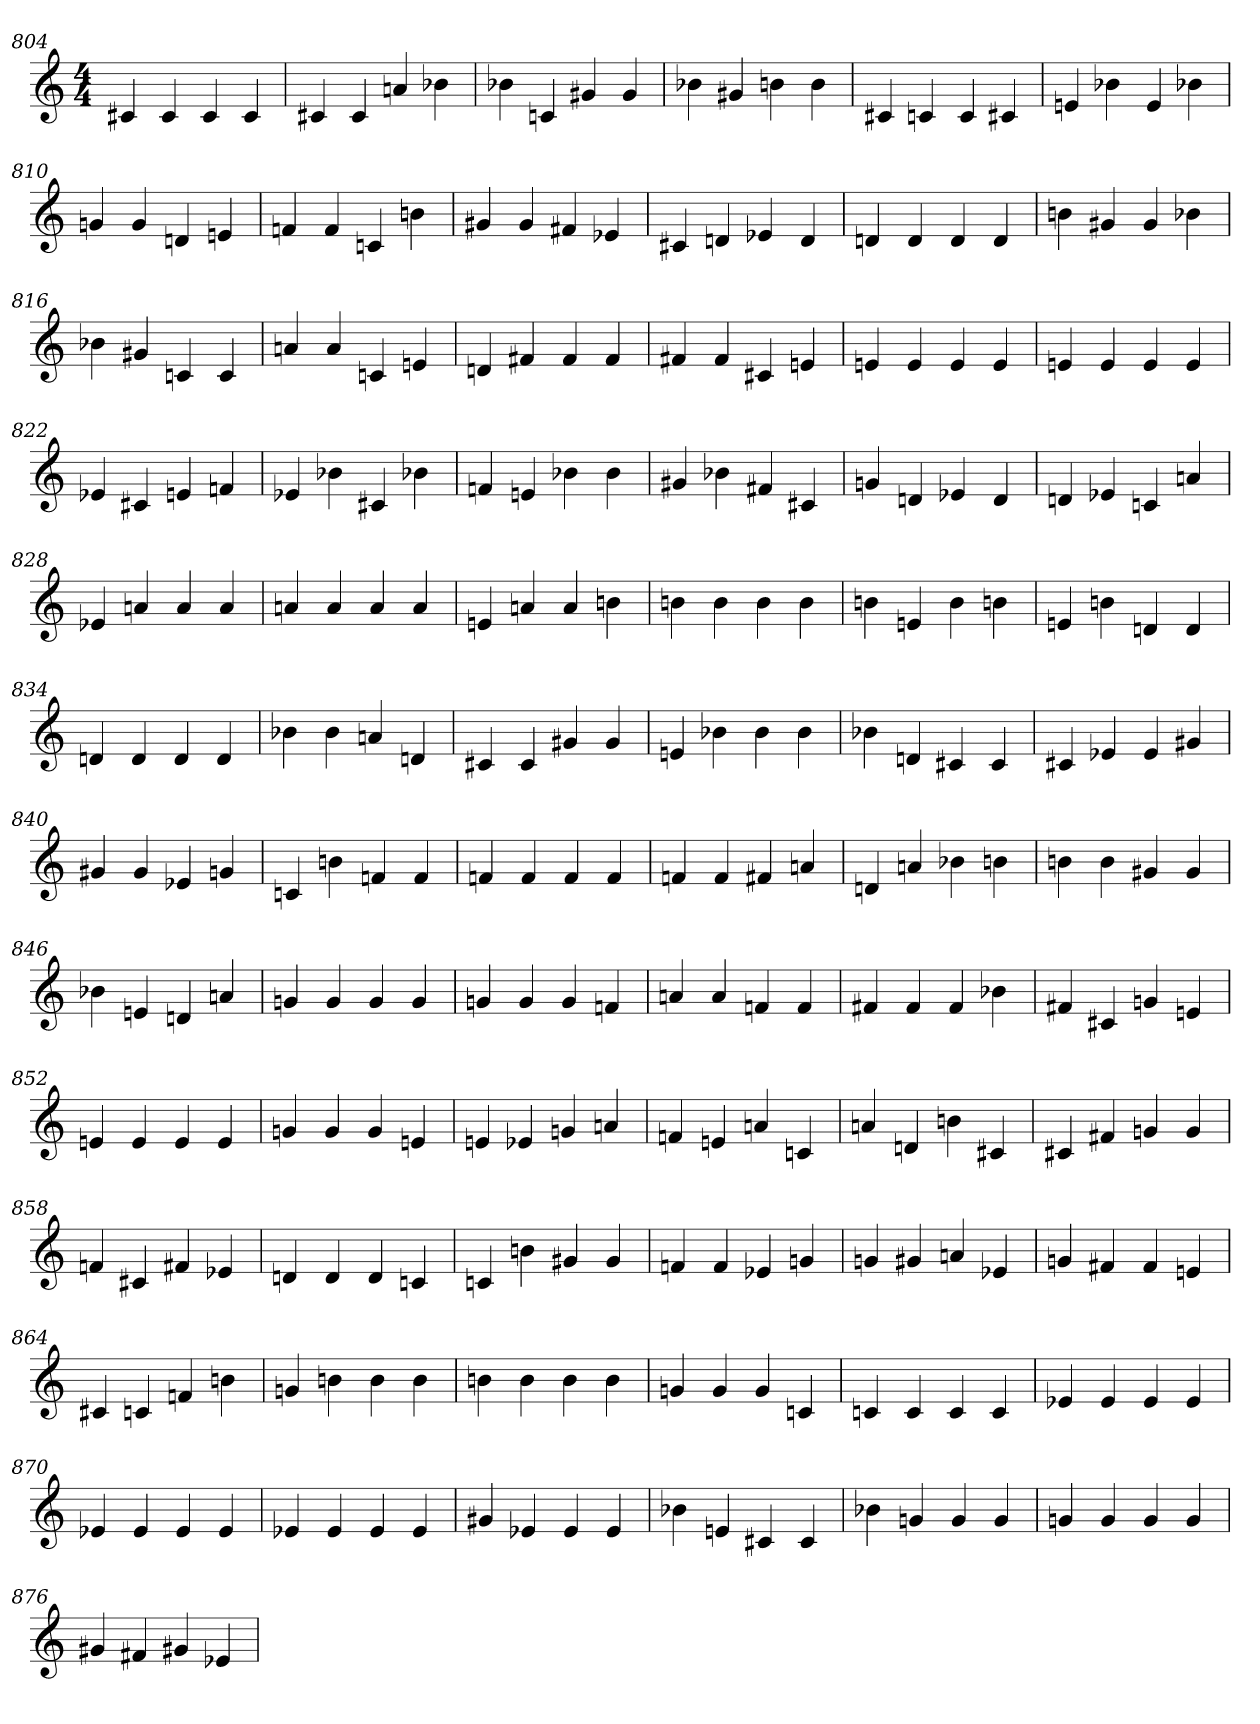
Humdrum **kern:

**kern
*part1
*staff1
*clefG2
*M4/4
=804
4c#X
4c#
4c#
4c#
=805
4c#X
4c#
4an
4b-X
=806
4b-X
4cn
4g#X
4g#
=807
4b-X
4g#X
4bn
4b
=808
4c#X
4cn
4c
4c#X
=809
4en
4b-X
4e
4b-X
=810
4gn
4g
4dn
4en
=811
4fn
4f
4cn
4bn
=812
4g#X
4g#
4f#X
4e-X
=813
4c#X
4dn
4e-X
4d
=814
4dn
4d
4d
4d
=815
4bn
4g#X
4g#
4b-X
=816
4b-X
4g#X
4cn
4c
=817
4an
4a
4cn
4en
=818
4dn
4f#X
4f#
4f#
=819
4f#X
4f#
4c#X
4en
=820
4en
4e
4e
4e
=821
4en
4e
4e
4e
=822
4e-X
4c#X
4en
4fn
=823
4e-X
4b-X
4c#X
4b-X
=824
4fn
4en
4b-X
4b-
=825
4g#X
4b-X
4f#X
4c#X
=826
4gn
4dn
4e-X
4d
=827
4dn
4e-X
4cn
4an
=828
4e-X
4an
4a
4a
=829
4an
4a
4a
4a
=830
4en
4an
4a
4bn
=831
4bn
4b
4b
4b
=832
4bn
4en
4b
4bn
=833
4en
4bn
4dn
4d
=834
4dn
4d
4d
4d
=835
4b-X
4b-
4an
4dn
=836
4c#X
4c#
4g#X
4g#
=837
4en
4b-X
4b-
4b-
=838
4b-X
4dn
4c#X
4c#
=839
4c#X
4e-X
4e-
4g#X
=840
4g#X
4g#
4e-X
4gn
=841
4cn
4bn
4fn
4f
=842
4fn
4f
4f
4f
=843
4fn
4f
4f#X
4an
=844
4dn
4an
4b-X
4bn
=845
4bn
4b
4g#X
4g#
=846
4b-X
4en
4dn
4an
=847
4gn
4g
4g
4g
=848
4gn
4g
4g
4fn
=849
4an
4a
4fn
4f
=850
4f#X
4f#
4f#
4b-X
=851
4f#X
4c#X
4gn
4en
=852
4en
4e
4e
4e
=853
4gn
4g
4g
4en
=854
4en
4e-X
4gn
4an
=855
4fn
4en
4an
4cn
=856
4an
4dn
4bn
4c#X
=857
4c#X
4f#X
4gn
4g
=858
4fn
4c#X
4f#X
4e-X
=859
4dn
4d
4d
4cn
=860
4cn
4bn
4g#X
4g#
=861
4fn
4f
4e-X
4gn
=862
4gn
4g#X
4an
4e-X
=863
4gn
4f#X
4f#
4en
=864
4c#X
4cn
4fn
4bn
=865
4gn
4bn
4b
4b
=866
4bn
4b
4b
4b
=867
4gn
4g
4g
4cn
=868
4cn
4c
4c
4c
=869
4e-X
4e-
4e-
4e-
=870
4e-X
4e-
4e-
4e-
=871
4e-X
4e-
4e-
4e-
=872
4g#X
4e-X
4e-
4e-
=873
4b-X
4en
4c#X
4c#
=874
4b-X
4gn
4g
4g
=875
4gn
4g
4g
4g
=876
4g#X
4f#X
4g#X
4e-X
=
*-
